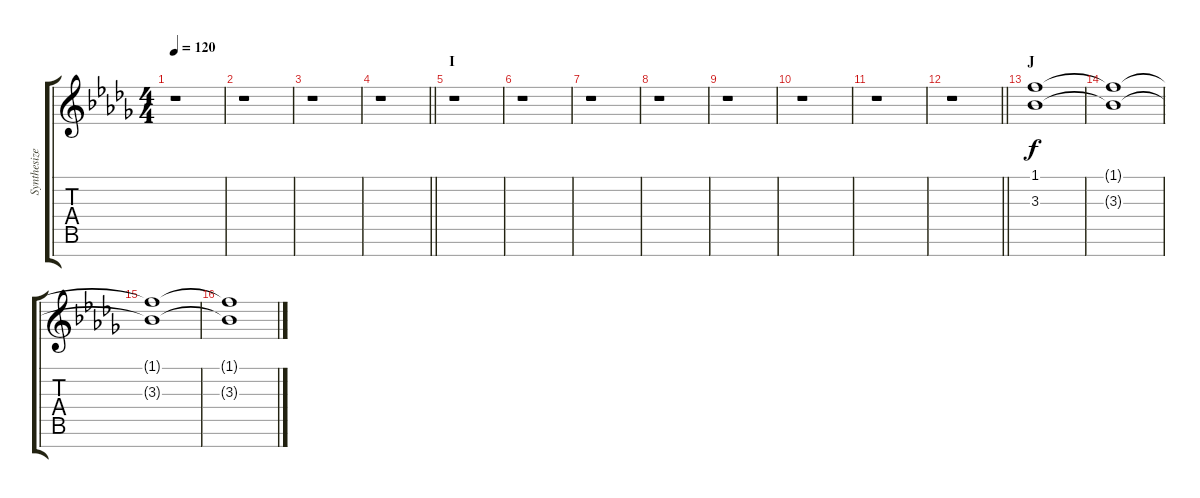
\track ("Synthesizer" "Synthesize") {instrument pad2warm}
\staff {score tabs}
\tuning (E5 B4 G4 D4 A3 E3 B2) {hide}
\ts (4 4)
\tempo 120
\clef g2
\ks db
r.1{dy f} |
r.1 |
r.1 |
\barLineRight lightlight
r.1 |
\section ("" "I")
r.1 |
r.1 |
r.1 |
r.1 |
r.1 |
r.1 |
r.1 |
\barLineRight lightlight
r.1 |
\section ("" "J")
(1.1 3.3).1 |
(1.1{t} 3.3{t}).1 |
(1.1{t} 3.3{t}).1 |
(1.1{t} 3.3{t}).1
